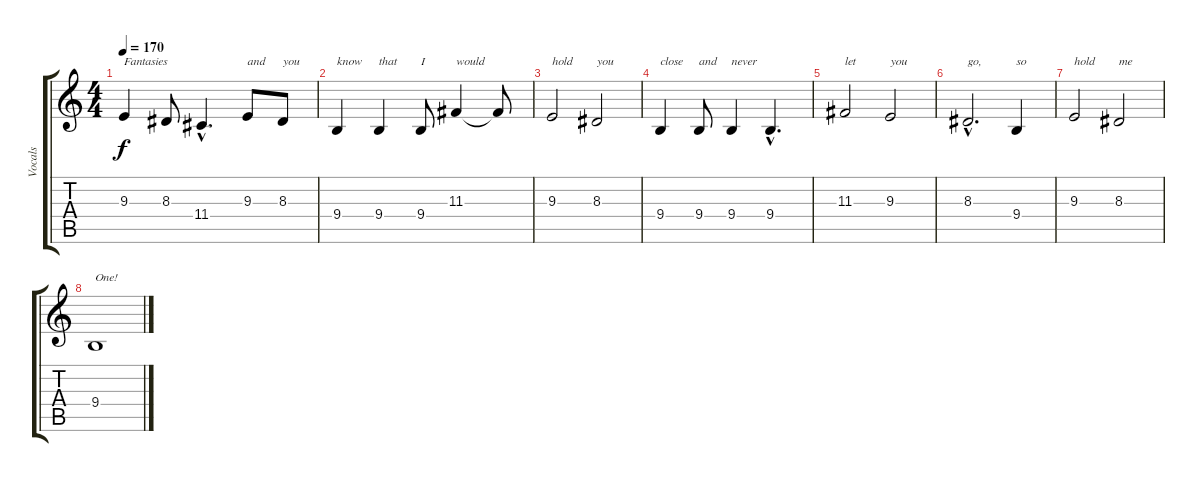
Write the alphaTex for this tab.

\track ("Vocals" "Vocals") {instrument lead6voice}
\staff {score tabs}
\tuning (E4 B3 G3 D3 A2 E2) {hide}
\ts (4 4)
\tempo 170
\clef g2
\ks c
9.3.4{txt "Fantasies" dy f} 8.3.8 11.4{hac}.4{d} 9.3.8{txt "and"} 8.3.8{txt "you"} |
9.4.4{txt "know"} 9.4.4{txt "that"} 9.4.8{txt "I"} 11.3.4{txt "would"} 11.3{t}.8 |
9.3.2{txt "hold"} 8.3.2{txt "you"} |
9.4.4{txt "close"} 9.4.8{txt "and"} 9.4.4{txt "never"} 9.4{hac}.4{d} |
11.3.2{txt "let"} 9.3.2{txt "you"} |
8.3{hac}.2{d txt "go,"} 9.4.4{txt "so"} |
9.3.2{txt "hold"} 8.3.2{txt "me"} |
9.4.1{txt "One!"}
